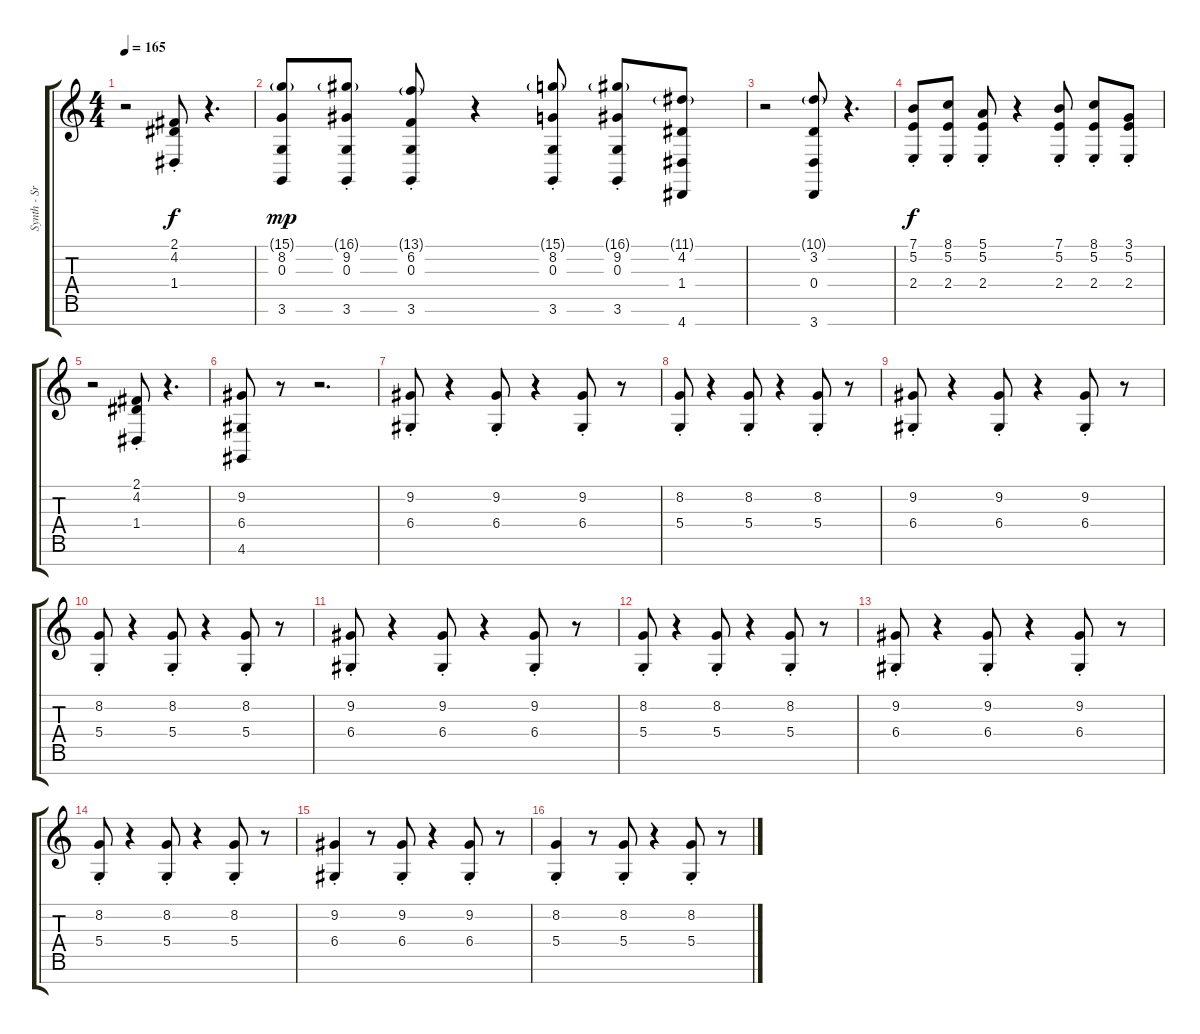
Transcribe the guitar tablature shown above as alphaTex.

\track ("Synth - Srings/Choir" "Synth - Sr") {instrument stringensemble1}
\staff {score tabs}
\tuning (E4 B3 G3 D3 A2 E2 B1) {hide}
\ts (4 4)
\tempo 165
\clef g2
\ks c
r.2{dy f} (2.1{st} 4.2{st} 1.4{st}).8 r.4{d} |
(15.1{g} 8.2 0.3 3.6).8{dy mp} (16.1{g} 9.2{st} 0.3 3.6{st}).8 (13.1{g} 6.2{st} 0.3 3.6{st}).8 r.4 (15.1{g} 8.2 0.3 3.6{st}).8 (16.1{g} 9.2{st} 0.3 3.6{st}).8 (11.1{g} 4.2 1.4 4.7).8 |
r.2 (10.1{g} 3.2 0.4 3.7).8 r.4{d} |
(7.1{st} 5.2{st} 2.4{st}).8{dy f} (8.1{st} 5.2{st} 2.4{st}).8 (5.1{st} 5.2{st} 2.4{st}).8 r.4 (7.1{st} 5.2{st} 2.4{st}).8 (8.1{st} 5.2{st} 2.4{st}).8 (3.1{st} 5.2{st} 2.4{st}).8 |
r.2 (2.1{st} 4.2{st} 1.4{st}).8 r.4{d} |
(9.2 6.4 4.6).8 r.8 r.2{d} |
(9.2{st} 6.4{st}).8 r.4 (9.2{st} 6.4{st}).8 r.4 (9.2{st} 6.4{st}).8 r.8 |
(8.2{st} 5.4{st}).8 r.4 (8.2{st} 5.4{st}).8 r.4 (8.2{st} 5.4{st}).8 r.8 |
(9.2{st} 6.4{st}).8 r.4 (9.2{st} 6.4{st}).8 r.4 (9.2{st} 6.4{st}).8 r.8 |
(8.2{st} 5.4{st}).8 r.4 (8.2{st} 5.4{st}).8 r.4 (8.2{st} 5.4{st}).8 r.8 |
(9.2{st} 6.4{st}).8 r.4 (9.2{st} 6.4{st}).8 r.4 (9.2{st} 6.4{st}).8 r.8 |
(8.2{st} 5.4{st}).8 r.4 (8.2{st} 5.4{st}).8 r.4 (8.2{st} 5.4{st}).8 r.8 |
(9.2{st} 6.4{st}).8 r.4 (9.2{st} 6.4{st}).8 r.4 (9.2{st} 6.4{st}).8 r.8 |
(8.2{st} 5.4{st}).8 r.4 (8.2{st} 5.4{st}).8 r.4 (8.2{st} 5.4{st}).8 r.8 |
(9.2 6.4{st}).4 r.8 (9.2{st} 6.4{st}).8 r.4 (9.2{st} 6.4{st}).8 r.8 |
(8.2 5.4{st}).4 r.8 (8.2{st} 5.4{st}).8 r.4 (8.2{st} 5.4{st}).8 r.8
